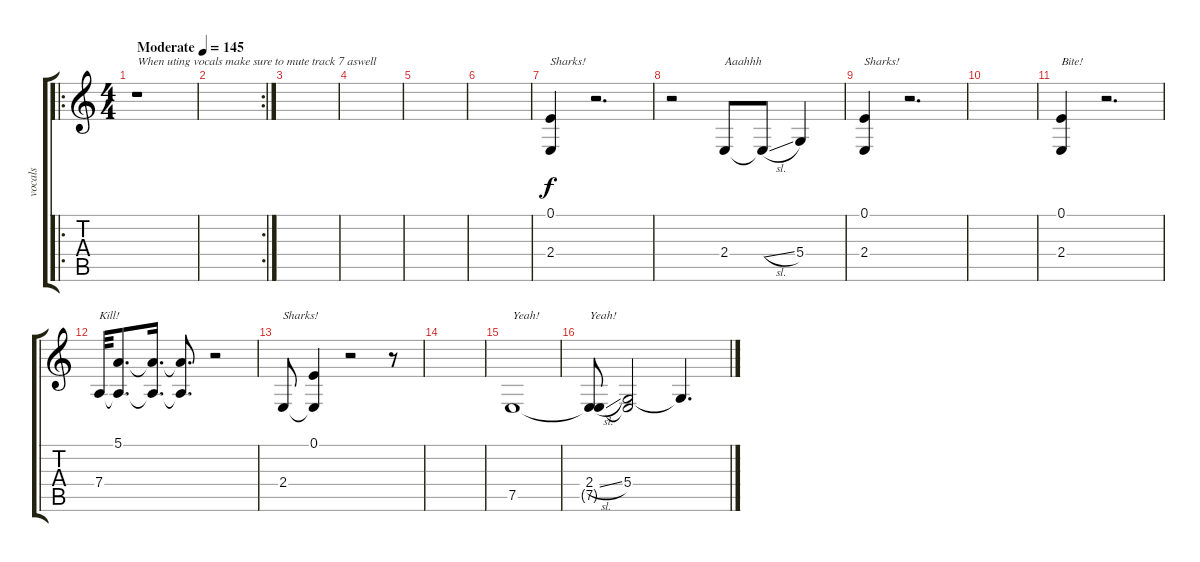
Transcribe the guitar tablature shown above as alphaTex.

\track ("vocals" "vocals") {instrument lead1square}
\staff {score tabs}
\tuning (E4 B3 G3 D3 A2 E2) {hide}
\ro
\ts (4 4)
\tempo (145 "Moderate")
\clef g2
\ks c
r.1{txt "When uting vocals make sure to mute track 7 aswell" dy f instrument lead1square} |
\rc 2
|
|
|
|
|
(0.1 2.4).4{txt "Sharks!"} r.2{d} |
r.2 2.4.8{txt "Aaahhh"} 2.4{sl t}.8 5.4.4 |
(0.1 2.4).4{txt "Sharks!"} r.2{d} |
|
(0.1 2.4).4{txt "Bite!"} r.2{d} |
7.4.32{txt "Kill!"} (5.1 7.4{t}).8{d} (5.1{t} 7.4{t}).16{d} (5.1{t} 7.4{t}).8{d} r.2 |
2.4.8{txt "Sharks!"} (0.1 2.4{t}).4 r.2 r.8 |
|
7.5.1{txt "Yeah!"} |
(2.4{sl} 7.5{t}).8{txt "Yeah!"} (5.4 7.5{t}).2 5.4{t}.4{d}
